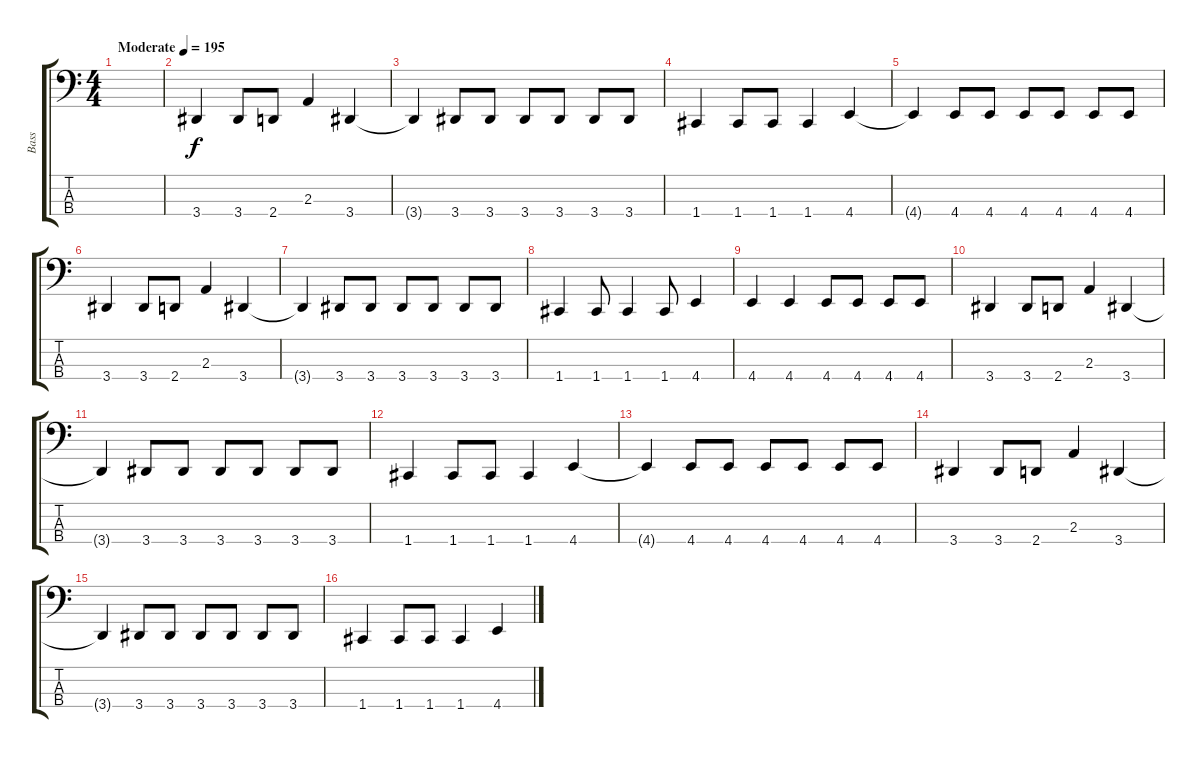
\track ("Bass" "Bass") {instrument electricbasspick}
\staff {score tabs}
\tuning (F2 C2 G1 C1) {hide}
\ts (4 4)
\tempo (195 "Moderate")
\clef f4
\ks c
|
3.4.4 3.4.8 2.4.8 2.3.4 3.4.4 |
3.4{t}.4 3.4.8 3.4.8 3.4.8 3.4.8 3.4.8 3.4.8 |
1.4.4 1.4.8 1.4.8 1.4.4 4.4.4 |
4.4{t}.4 4.4.8 4.4.8 4.4.8 4.4.8 4.4.8 4.4.8 |
3.4.4 3.4.8 2.4.8 2.3.4 3.4.4 |
3.4{t}.4 3.4.8 3.4.8 3.4.8 3.4.8 3.4.8 3.4.8 |
1.4.4 1.4.8 1.4.4 1.4.8 4.4.4 |
4.4.4 4.4.4 4.4.8 4.4.8 4.4.8 4.4.8 |
3.4.4 3.4.8 2.4.8 2.3.4 3.4.4 |
3.4{t}.4 3.4.8 3.4.8 3.4.8 3.4.8 3.4.8 3.4.8 |
1.4.4 1.4.8 1.4.8 1.4.4 4.4.4 |
4.4{t}.4 4.4.8 4.4.8 4.4.8 4.4.8 4.4.8 4.4.8 |
3.4.4 3.4.8 2.4.8 2.3.4 3.4.4 |
3.4{t}.4 3.4.8 3.4.8 3.4.8 3.4.8 3.4.8 3.4.8 |
1.4.4 1.4.8 1.4.8 1.4.4 4.4.4
